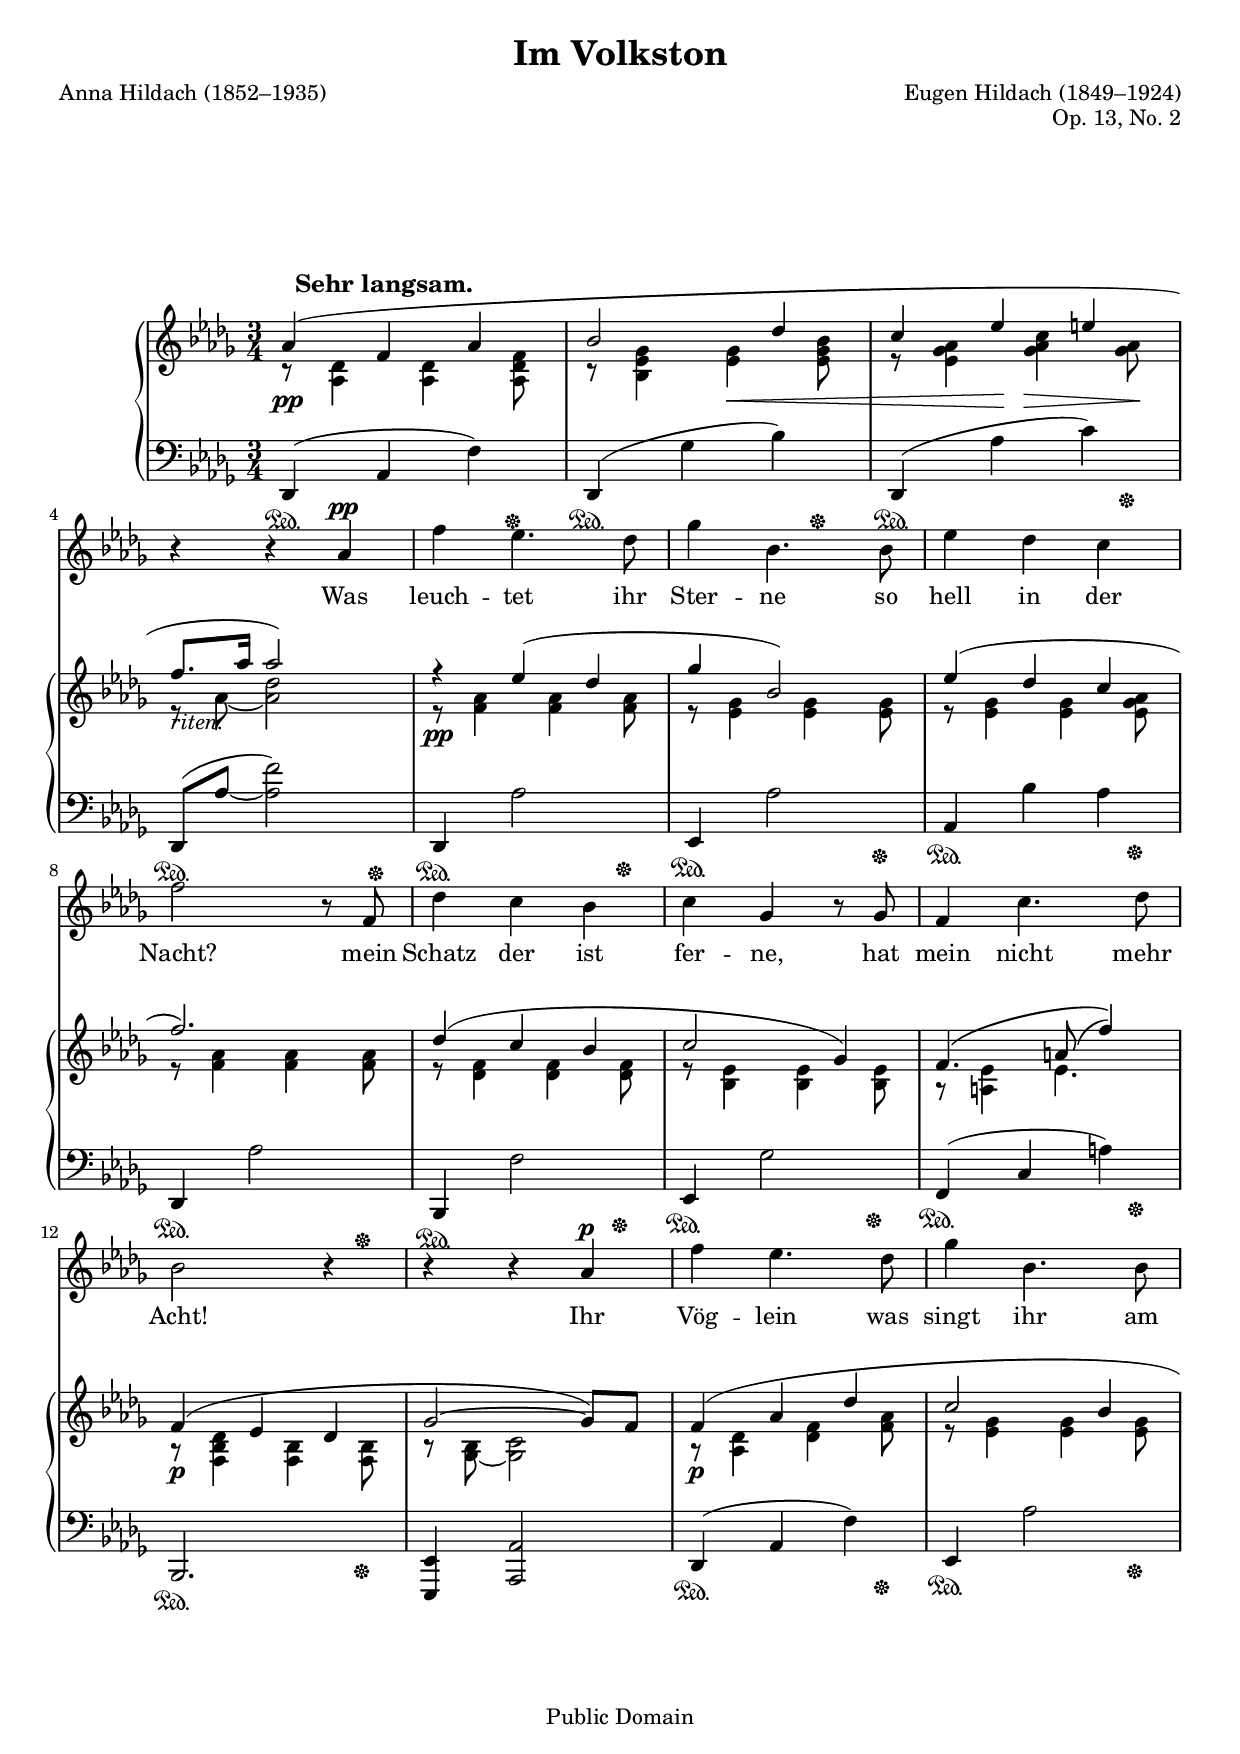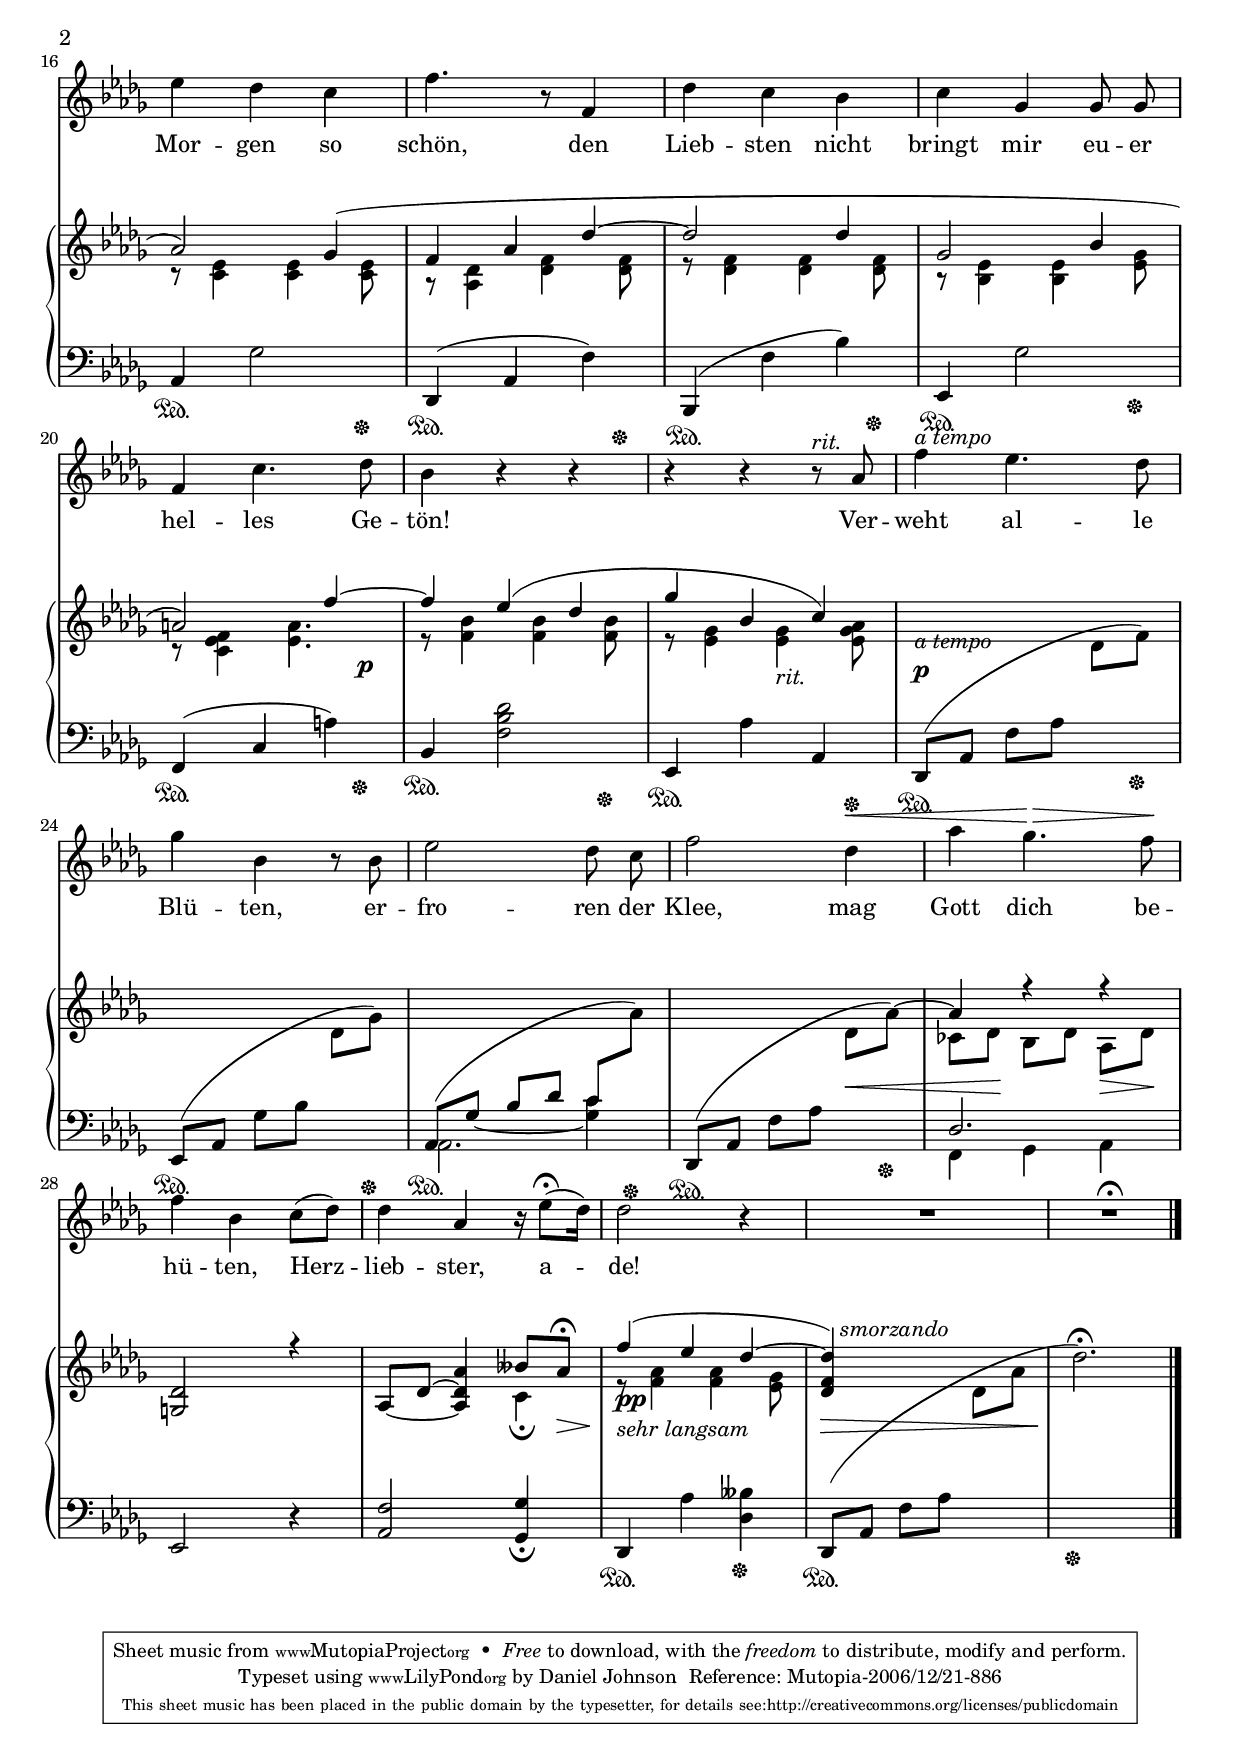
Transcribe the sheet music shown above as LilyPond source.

\version "2.10.0"

#(set-global-staff-size 19)
\paper {
	top-margin = 0.2\in
	bottom-margin = 0.2\in
	between-system-padding = 0\in
	between-system-spacing = 0\in
	ragged-last-bottom = ##f
	system-count = 8
	head-separation = 0\in
}

\header {
	title = "Im Volkston"
	composer = "Eugen Hildach (1849–1924)"
	opus = "Op. 13, No. 2"
	poet = "Anna Hildach (1852–1935)"

	%mutopia-specific headers:
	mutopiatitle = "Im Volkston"
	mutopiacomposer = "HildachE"
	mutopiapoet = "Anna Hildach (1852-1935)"
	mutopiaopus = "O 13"
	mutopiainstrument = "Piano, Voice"
	date = "19th century"
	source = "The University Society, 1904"
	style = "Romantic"
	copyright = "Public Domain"
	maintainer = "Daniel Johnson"
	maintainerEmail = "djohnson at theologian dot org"
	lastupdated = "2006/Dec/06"
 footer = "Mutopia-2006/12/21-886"
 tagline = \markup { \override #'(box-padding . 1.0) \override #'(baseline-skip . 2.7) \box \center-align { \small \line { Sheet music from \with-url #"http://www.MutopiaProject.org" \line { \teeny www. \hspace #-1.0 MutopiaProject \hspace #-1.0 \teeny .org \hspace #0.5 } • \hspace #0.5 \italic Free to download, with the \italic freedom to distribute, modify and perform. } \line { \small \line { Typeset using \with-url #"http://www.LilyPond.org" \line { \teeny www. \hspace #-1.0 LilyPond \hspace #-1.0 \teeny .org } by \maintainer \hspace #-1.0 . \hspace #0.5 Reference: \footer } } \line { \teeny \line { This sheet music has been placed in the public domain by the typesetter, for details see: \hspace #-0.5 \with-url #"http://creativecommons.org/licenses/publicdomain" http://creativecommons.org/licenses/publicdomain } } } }
}

highSlur = { \once \override Slur #'height-limit = #'5 } 

sopNotes = {
	\time 3/4
	\key des \major
	\clef treble
	\autoBeamOff
	R2.*3 | \break
	r4 r4 aes'4^\pp | f''4 ees''4. des''8 | ges''4 bes'4. bes'8 | ees''4 des''4 c''4 |
	f''2 r8 f'8 | des''4 c''4 bes'4 | c''4 ges'4 r8 ges'8 | f'4 c''4. des''8 |
	bes'2 r4 | r4 r4 aes'4^\p | f''4 ees''4. des''8 | ges''4 bes'4. bes'8 |
	
	ees''4 des''4 c''4 | f''4. r8 f'4 | des''4 c''4 bes'4 | c''4 ges'4 ges'8 ges'8 |
	f'4 c''4. des''8 | bes'4 r4 r4 | r4 r4 r8^\markup{\italic "rit."} aes'8 | f''4^\markup{\italic "a tempo"} ees''4. des''8 |
	ges''4 bes'4 r8 bes'8 | ees''2 des''8 c''8 | f''2 des''4^\< | aes''4 ges''4.\!\> f''8\! |
	f''4 bes'4 c''8([ des''8]) | des''4 aes'4 r16 ees''8^\fermata([ des''16]) | des''2 r4 | R2. | R2.^\fermataMarkup \bar "|."
}

textGer = \lyricmode {
	Was leuch -- tet ihr Ster -- ne so hell in der Nacht?
	mein Schatz der ist fer -- ne, hat mein nicht mehr Acht!
	Ihr Vög -- lein was singt ihr am Mor -- gen so schön,
	den Lieb -- sten nicht bringt mir eu -- er hel -- les Ge -- tön!
	Ver -- weht al -- le Blü -- ten, er -- fro -- ren der Klee,
	mag Gott dich be -- hü -- ten, Herz -- lieb -- ster, a -- de!
}

rhOne = {
	\time 3/4
	\key des \major
	\clef treble
	\voiceOne
	\once\override Score.RehearsalMark #'extra-offset = #'(6.0 . 1.0)
	\mark \markup {\large \bold "Sehr langsam."}
	aes'4( f'4 aes'4 | bes'2 des''4 | c''4 ees''4 e''4 |
	f''8. aes''16 aes''2) | r4 ees''4( des''4 | ges''4 bes'2) | ees''4( des''4 c''4 |
	f''2.) | des''4( c''4 bes'4 | c''2 ges'4) | f'4.^\( a'8( f''4)\) |
	f'4( ees'4 des'4 | ges'2 ~  ges'8) f'8 | f'4( aes'4 des''4 | c''2 bes'4 |
	
	aes'2) ges'4( | f'4 aes'4 des''4 ~ | des''2 des''4 | ges'2 bes'4 |
	a'2) f''4 ~ | f''4 ees''4( des''4 | ges''4 bes'4 c''4) | \highSlur \change Staff = "lh" \oneVoice des,8([ aes,8] f8[ aes8] \change Staff = "rh" \stemDown des'8[ f'8]) \oneVoice |
	\highSlur \change Staff = "lh" ees,8([ aes,8] ges8[ bes8] \change Staff = "rh" \stemDown des'8[ ges'8]) | \highSlur \stemUp \change Staff = "lh" aes,8([ ges8] bes8[ des'8] c'8[ \change Staff = "rh" \stemDown aes'8]) |
		\highSlur \oneVoice \change Staff = "lh" des,8([ aes,8] f8[ aes8] \change Staff = "rh" \stemDown des'8[ \tieUp aes'8]) ~ | \voiceOne aes'4 r4 r4 |
	<g des'>2 r4 | \tieNeutral \set tieWaitForNote = ##t aes8 ~ des'8 ~  <aes des' aes'>4 beses'8 aes'8^\fermata | f''4( ees''4 \tieUp des''4 ~ |
		\once\override TextScript #'extra-offset = #'(2 . -1.5) <des' f' des''>4)^\markup{\italic "smorzando"} s4 s4 | 
}

rhTwo = {
	\time 3/4
	\key des \major
	\clef treble
	\voiceTwo
	r8 <aes des'>4 <aes des'>4 <aes des' f'>8 | r8 <bes ees' ges'>4 <ees' ges'>4 <ees' ges' bes'>8 | r8 <ees' ges' aes'>4 <ges' aes' c''>4 <ges' aes'>8 |
	r8 aes'8 ~ <aes' des''>2 | r8 <f' aes'>4 <f' aes'>4 <f' aes'>8 | r8 <ees' ges'>4 <ees' ges'>4 <ees' ges'>8 | r8 <ees' ges'>4 <ees' ges'>4 <ees' ges' aes'>8 |
	r8 <f' aes'>4 <f' aes'>4 <f' aes'>8 | r8 <des' f'>4 <des' f'>4 <des' f'>8 | r8 <bes ees'>4 <bes ees'>4 <bes ees'>8 | r8 <a ees'>4 ees'4. |
	r8 <f bes des'>4 <f bes>4 <f bes>8 | r8 <ges bes>8 ~ <ges c'>2 | r8 <aes des'>4 <des' f'>4 <f' aes'>8 | r8 <ees' ges'>4 <ees' ges'>4 <ees' ges'>8 |
	
	r8 <c' ees'>4 <c' ees'>4 <c' ees'>8 | r8 <aes des'>4 <des' f'>4 <des' f'>8 | r8 <des' f'>4 <des' f'>4 <des' f'>8 | r8 <bes ees'>4 <bes ees'>4 <ees' ges'>8 |
	r8 <c' ees' f'>4 <ees' a'>4. | r8 <f' bes'>4 <f' bes'>4 <f' bes'>8 | r8 <ees' ges'>4 <ees' ges'>4 <ees' ges' aes'>8 | s2. |
	s2. | s8 \change Staff = "lh" \set tieWaitForNote = ##t \once \override Stem #'stencil = ##f \once \override Beam #'stencil = ##f ges8 ~ s4 <ges c'>4 |
		\change Staff = "rh" s2. | ces'8[ des'8] bes8[ des'8] aes8[ des'8] |
	s2. | s2 c'4\fermata | r8 <f' aes'>4 <f' aes'>4 <ees' ges'>8 | \oneVoice \highSlur \change Staff = "lh" des,8[( aes,8] f8[ aes8] \change Staff = "rh" \stemDown des'8[ aes'8] | des''2.)^\fermata |
}

lhOne = {
	\time 3/4
	\key des \major
	\clef bass
	des,4( aes,4 f4) | des,4( ges4 bes4) | des,4( aes4 c'4) |
	des,8( \tieDown aes8 ~ <aes f'>2) \tieNeutral | des,4 aes2 | ees,4 aes2 | aes,4 bes4 aes4 |
	des,4 aes2 | bes,,4 f2 | ees,4 ges2 | f,4( c4 a4) |
	bes,,2. | <ees,, ees,>4 <aes,, aes,>2 | des,4( aes,4 f4) | ees,4 aes2 |
	
	aes,4 ges2 | des,4( aes,4 f4) | bes,,4( f4 bes4) | ees,4 ges2 |
	f,4( c4 a4) | bes,4 <f bes des'>2 | ees,4 aes4 aes,4 | s2. |
	s2. | \voiceTwo \once \override NoteColumn #'horizontal-shift = #'3 aes,2. \oneVoice | s2. | << { des2. } \\ {f,4 ges,4 aes,4} >> |
	ees,2 r4 | <aes, f>2 <ges, ges>4_\fermata | des,4 aes4 <des beses>4 | s2.*2
}

lhTwo = {
	s2\sustainDown s8 s8\sustainUp | s2\sustainDown s8 s8\sustainUp | s2\sustainDown s8 s8\sustainUp |
	s2\sustainDown s8 s8\sustainUp | s2\sustainDown s8 s8\sustainUp | s2\sustainDown s8 s8\sustainUp | s2\sustainDown s8 s8\sustainUp |
	s2\sustainDown s8 s8\sustainUp | s2\sustainDown s8 s8\sustainUp | s2\sustainDown s8 s8\sustainUp | s2\sustainDown s8 s8\sustainUp |
	s2\sustainDown s8 s8\sustainUp | s2. | s2\sustainDown s8 s8\sustainUp | s2\sustainDown s8 s8\sustainUp |
	
	s2\sustainDown s8 s8\sustainUp | s2\sustainDown s8 s8\sustainUp | s2\sustainDown s8 s8\sustainUp | s2\sustainDown s8 s8\sustainUp |
	s2\sustainDown s8 s8\sustainUp | s2\sustainDown s8 s8\sustainUp | s2\sustainDown s8 s8\sustainUp | s2\sustainDown s8 s8\sustainUp |
	s2\sustainDown s8 s8\sustainUp | s2\sustainDown s8 s8\sustainUp | s2\sustainDown s8 s8\sustainUp | s2. |
	s2. | s2. | s2\sustainDown s4\sustainUp | s2.\sustainDown | s2.\sustainUp
}

dynamics = {
	s2.\pp | s4. s4.\< | s4 s8\! s4\> s8\! |
	\once\override TextScript #'extra-offset = #'(0 . 2.5) s2.-"riten." | s2.\pp | s2. | s2. |
	s2.*4 |
	s2.\p | s2. | s2.\p | s2. |
	s2.*4 |
	s2 s8 s8\p | s2. | s4. s4-"rit." s8 | \once\override TextScript #'extra-offset = #'(0 . 3.5) s2.-\markup{\column {"a tempo" \dynamic "p"}} |
	s2.*2 | s2 \once\override Hairpin #'extra-offset = #'(0 . 0) s4\< | s8 s8\! s4 \once\override Hairpin #'extra-offset = #'(0 . 0) s8\> s8\! |
	s2. | s2 s8 s16\>  s16\! | \once\override TextScript #'extra-offset = #'(0 . 3.5) s2.-\markup{\column {\dynamic "pp" "sehr langsam"}} | s2.\> | s2.\!
}

\score {
	<<
		\context Staff = melStaff {
			\context Voice = mel { \sopNotes }
			\override Staff.VerticalAxisGroup #'minimum-Y-extent = ##f
			\override Staff.VerticalAxisGroup #'Y-extent = #'(-3 . 5)
		}
		\lyricsto mel \new Lyrics \textGer

		\context PianoStaff <<
			\context Staff = rh {
				\override Staff.VerticalAxisGroup #'minimum-Y-extent = ##f
				\override Staff.VerticalAxisGroup #'Y-extent = #'(-3 . 5.25) %-5 . 4
				<<
					\context Voice = rhA { \rhOne }
					\context Voice = rhB { \rhTwo }
				>>
			}
			\context Dynamics = dynamics \dynamics
			\context Staff = lh
			{
				\override Staff.VerticalAxisGroup #'minimum-Y-extent = ##f
				\override Staff.VerticalAxisGroup #'Y-extent = #'(-4 . 3) %-4 . 3
				<<
					\context Voice = lhA { \lhOne }
					\context Voice = lhB { \lhTwo }
				>>
			}
		>>
	>>
	\layout {
		\context { \RemoveEmptyStaffContext }
		\context {
			\type "Engraver_group"
			\name Dynamics
			\alias Voice % So that \cresc works, for example.
			\consists "Output_property_engraver"
     
			\override VerticalAxisGroup #'minimum-Y-extent = #'(-1 . 1)
			\consists "Script_engraver"
			\consists "Dynamic_engraver"
			\consists "Text_engraver"
     
			\override TextScript #'font-size = #0.5
			\override TextScript #'font-shape = #'italic
			\override TextScript #'extra-offset = #'(0 . 1.0)
			\override DynamicText #'extra-offset = #'(0 . 2)
			\override Script #'extra-offset = #'(0 . 1.0)
			\override Hairpin #'extra-offset = #'(0 . 2)
     
			\consists "Skip_event_swallow_translator"
     
			\consists "Axis_group_engraver"
		}
		\context {
			\PianoStaff
			\accepts Dynamics
			\override VerticalAlignment #'forced-distance = #5.75
		}
		\context {
			\Staff
			\override SeparationItem #'padding = #0.6
		}
		\context {
			\Score
			\override VerticalAxisGroup #'remove-first = ##t
		}
	}
	%
  \midi {
    \context {
      \Score
      tempoWholesPerMinute = #(ly:make-moment 90 4)
      }
    }


}
